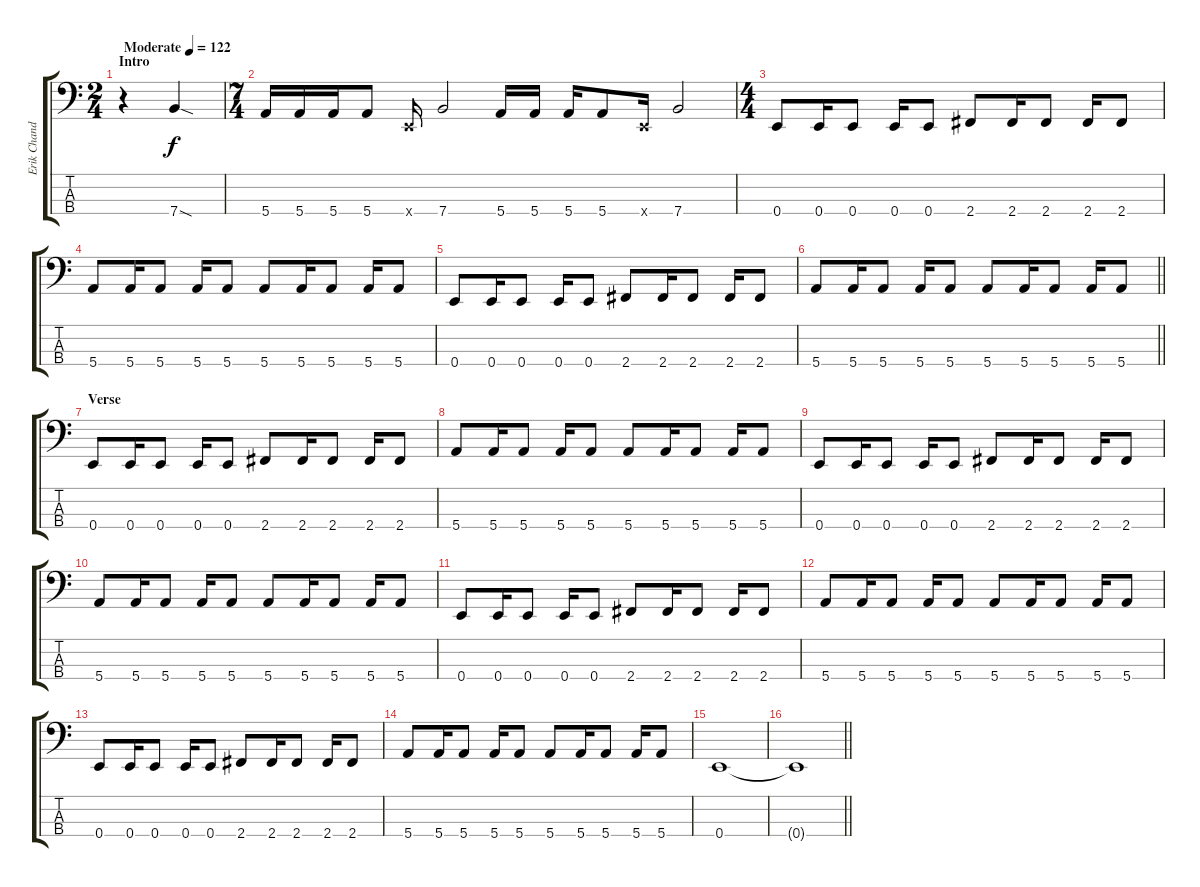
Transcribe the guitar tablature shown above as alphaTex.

\track ("Erik Chandler - Bass" "Erik Chand") {instrument electricbasspick}
\staff {score tabs}
\tuning (G2 D2 A1 E1) {hide}
\ts (2 4)
\section ("" "Intro")
\tempo (122 "Moderate")
\clef f4
\ks c
r.4{dy f instrument electricbasspick} 7.4{sod}.4 |
\ts (7 4)
5.4.16 5.4.16 5.4.16 5.4.8 0.4{x}.16 7.4.2 5.4.16 5.4.16 5.4.16 5.4.8 0.4{x}.16 7.4.2 |
\ts (4 4)
0.4.8 0.4.16 0.4.8 0.4.16 0.4.8 2.4.8 2.4.16 2.4.8 2.4.16 2.4.8 |
5.4.8 5.4.16 5.4.8 5.4.16 5.4.8 5.4.8 5.4.16 5.4.8 5.4.16 5.4.8 |
0.4.8 0.4.16 0.4.8 0.4.16 0.4.8 2.4.8 2.4.16 2.4.8 2.4.16 2.4.8 |
\barLineRight lightlight
5.4.8 5.4.16 5.4.8 5.4.16 5.4.8 5.4.8 5.4.16 5.4.8 5.4.16 5.4.8 |
\section ("" "Verse")
0.4.8 0.4.16 0.4.8 0.4.16 0.4.8 2.4.8 2.4.16 2.4.8 2.4.16 2.4.8 |
5.4.8 5.4.16 5.4.8 5.4.16 5.4.8 5.4.8 5.4.16 5.4.8 5.4.16 5.4.8 |
0.4.8 0.4.16 0.4.8 0.4.16 0.4.8 2.4.8 2.4.16 2.4.8 2.4.16 2.4.8 |
5.4.8 5.4.16 5.4.8 5.4.16 5.4.8 5.4.8 5.4.16 5.4.8 5.4.16 5.4.8 |
0.4.8 0.4.16 0.4.8 0.4.16 0.4.8 2.4.8 2.4.16 2.4.8 2.4.16 2.4.8 |
5.4.8 5.4.16 5.4.8 5.4.16 5.4.8 5.4.8 5.4.16 5.4.8 5.4.16 5.4.8 |
0.4.8 0.4.16 0.4.8 0.4.16 0.4.8 2.4.8 2.4.16 2.4.8 2.4.16 2.4.8 |
5.4.8 5.4.16 5.4.8 5.4.16 5.4.8 5.4.8 5.4.16 5.4.8 5.4.16 5.4.8 |
0.4.1 |
\barLineRight lightlight
0.4{t}.1
